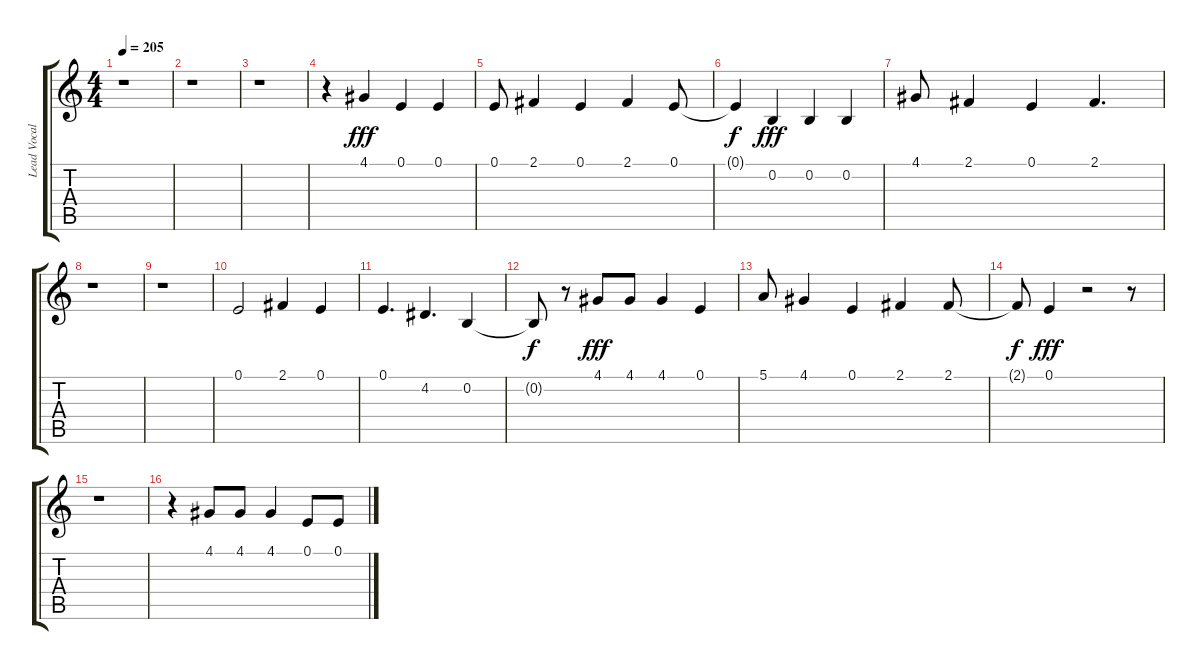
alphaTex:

\track ("Lead Vocals" "Lead Vocal") {instrument oboe}
\staff {score tabs}
\tuning (E4 B3 G3 D3 A2 E2) {hide}
\ts (4 4)
\tempo 205
\clef g2
\ks c
r.1{dy fff} |
r.1 |
r.1 |
r.4 4.1.4 0.1.4 0.1.4 |
0.1.8 2.1.4 0.1.4 2.1.4 0.1.8 |
0.1{t}.4{dy f} 0.2.4{dy fff} 0.2.4 0.2.4 |
4.1.8 2.1.4 0.1.4 2.1.4{d} |
r.1 |
r.1 |
0.1.2 2.1.4 0.1.4 |
0.1.4{d} 4.2.4{d} 0.2.4 |
0.2{t}.8{dy f} r.8 4.1.8{dy fff} 4.1.8 4.1.4 0.1.4 |
5.1.8 4.1.4 0.1.4 2.1.4 2.1.8 |
2.1{t}.8{dy f} 0.1.4{dy fff} r.2 r.8 |
r.1 |
r.4 4.1.8 4.1.8 4.1.4 0.1.8 0.1.8
